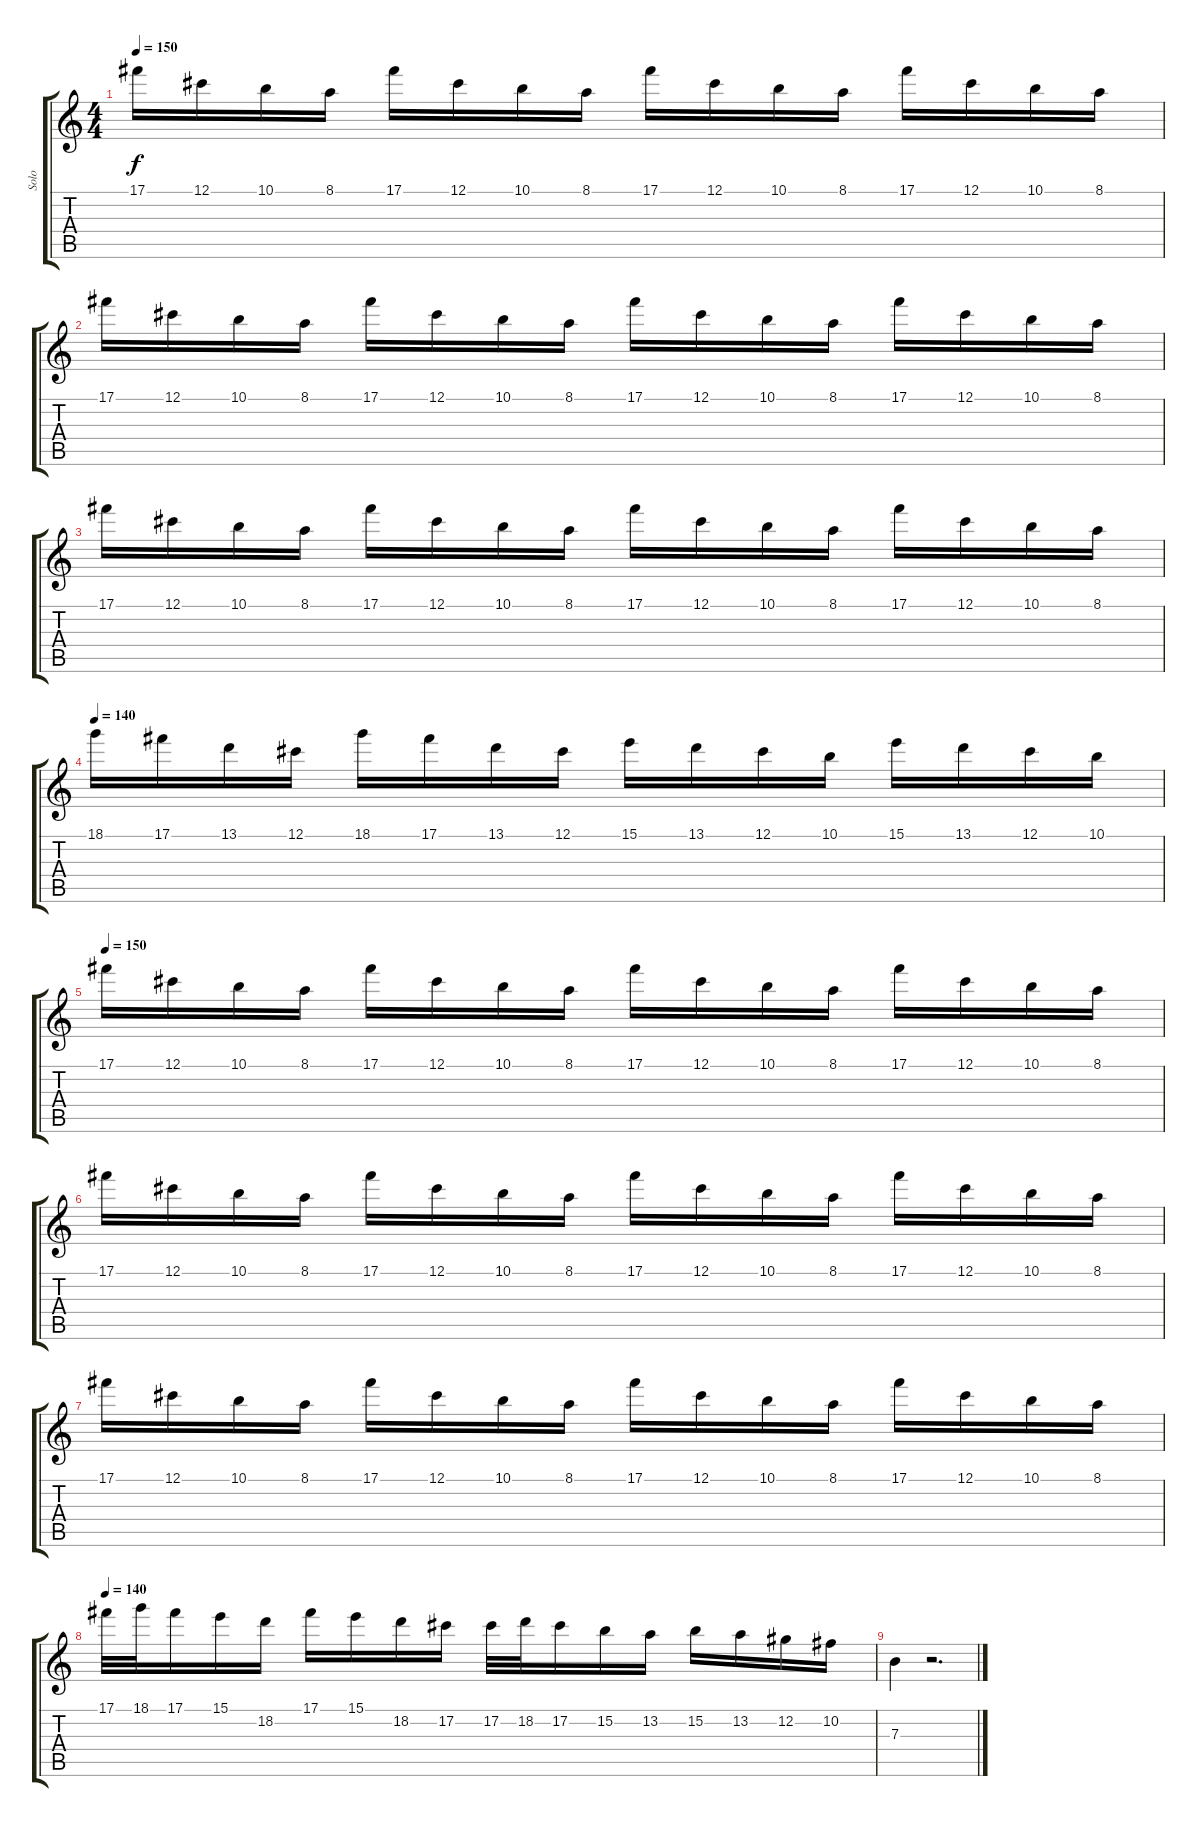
\track ("Solo" "Solo") {instrument overdrivenguitar}
\staff {score tabs}
\tuning (Db4 Ab3 E3 B2 Gb2 B1) {hide}
\ts (4 4)
\tempo 150
\clef g2
\ks c
17.1.16{dy f} 12.1.16 10.1.16 8.1.16 17.1.16 12.1.16 10.1.16 8.1.16 17.1.16 12.1.16 10.1.16 8.1.16 17.1.16 12.1.16 10.1.16 8.1.16 |
17.1.16 12.1.16 10.1.16 8.1.16 17.1.16 12.1.16 10.1.16 8.1.16 17.1.16 12.1.16 10.1.16 8.1.16 17.1.16 12.1.16 10.1.16 8.1.16 |
17.1.16 12.1.16 10.1.16 8.1.16 17.1.16 12.1.16 10.1.16 8.1.16 17.1.16 12.1.16 10.1.16 8.1.16 17.1.16 12.1.16 10.1.16 8.1.16 |
\tempo 140
18.1.16 17.1.16 13.1.16 12.1.16 18.1.16 17.1.16 13.1.16 12.1.16 15.1.16 13.1.16 12.1.16 10.1.16 15.1.16 13.1.16 12.1.16 10.1.16 |
\tempo 150
17.1.16 12.1.16 10.1.16 8.1.16 17.1.16 12.1.16 10.1.16 8.1.16 17.1.16 12.1.16 10.1.16 8.1.16 17.1.16 12.1.16 10.1.16 8.1.16 |
17.1.16 12.1.16 10.1.16 8.1.16 17.1.16 12.1.16 10.1.16 8.1.16 17.1.16 12.1.16 10.1.16 8.1.16 17.1.16 12.1.16 10.1.16 8.1.16 |
17.1.16 12.1.16 10.1.16 8.1.16 17.1.16 12.1.16 10.1.16 8.1.16 17.1.16 12.1.16 10.1.16 8.1.16 17.1.16 12.1.16 10.1.16 8.1.16 |
\tempo 140
17.1.32 18.1.32 17.1.16 15.1.16 18.2.16 17.1.16 15.1.16 18.2.16 17.2.16 17.2.32 18.2.32 17.2.16 15.2.16 13.2.16 15.2.16 13.2.16 12.2.16 10.2.16 |
7.3.4 r.2{d}
